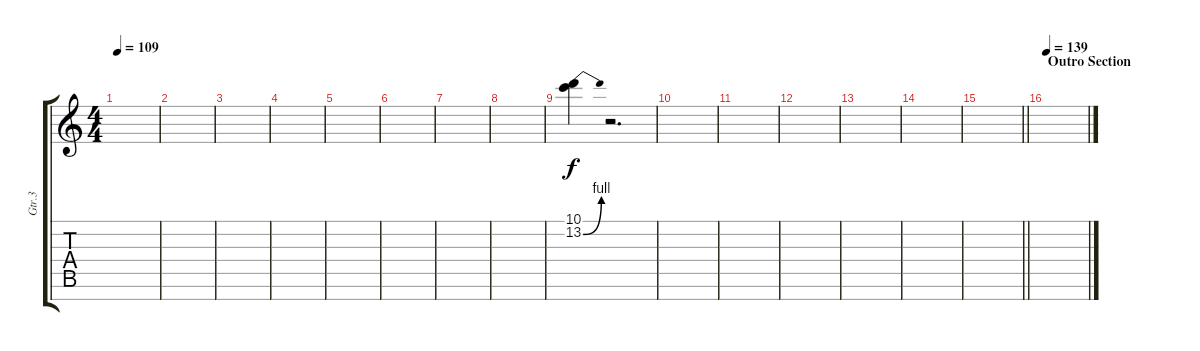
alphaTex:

\track ("Gtr.3" "Gtr.3") {instrument distortionguitar}
\staff {score tabs}
\tuning (E4 B3 G3 D3 A2 E2 B1) {hide}
\ts (4 4)
\tempo 109
\clef g2
\ks c
|
|
|
|
|
|
|
|
(10.1 13.2{be (bend 0 0 60 4)}).4 r.2{d} |
|
|
|
|
|
\barLineRight lightlight
|
\section ("" "Outro Section")
\tempo 139
